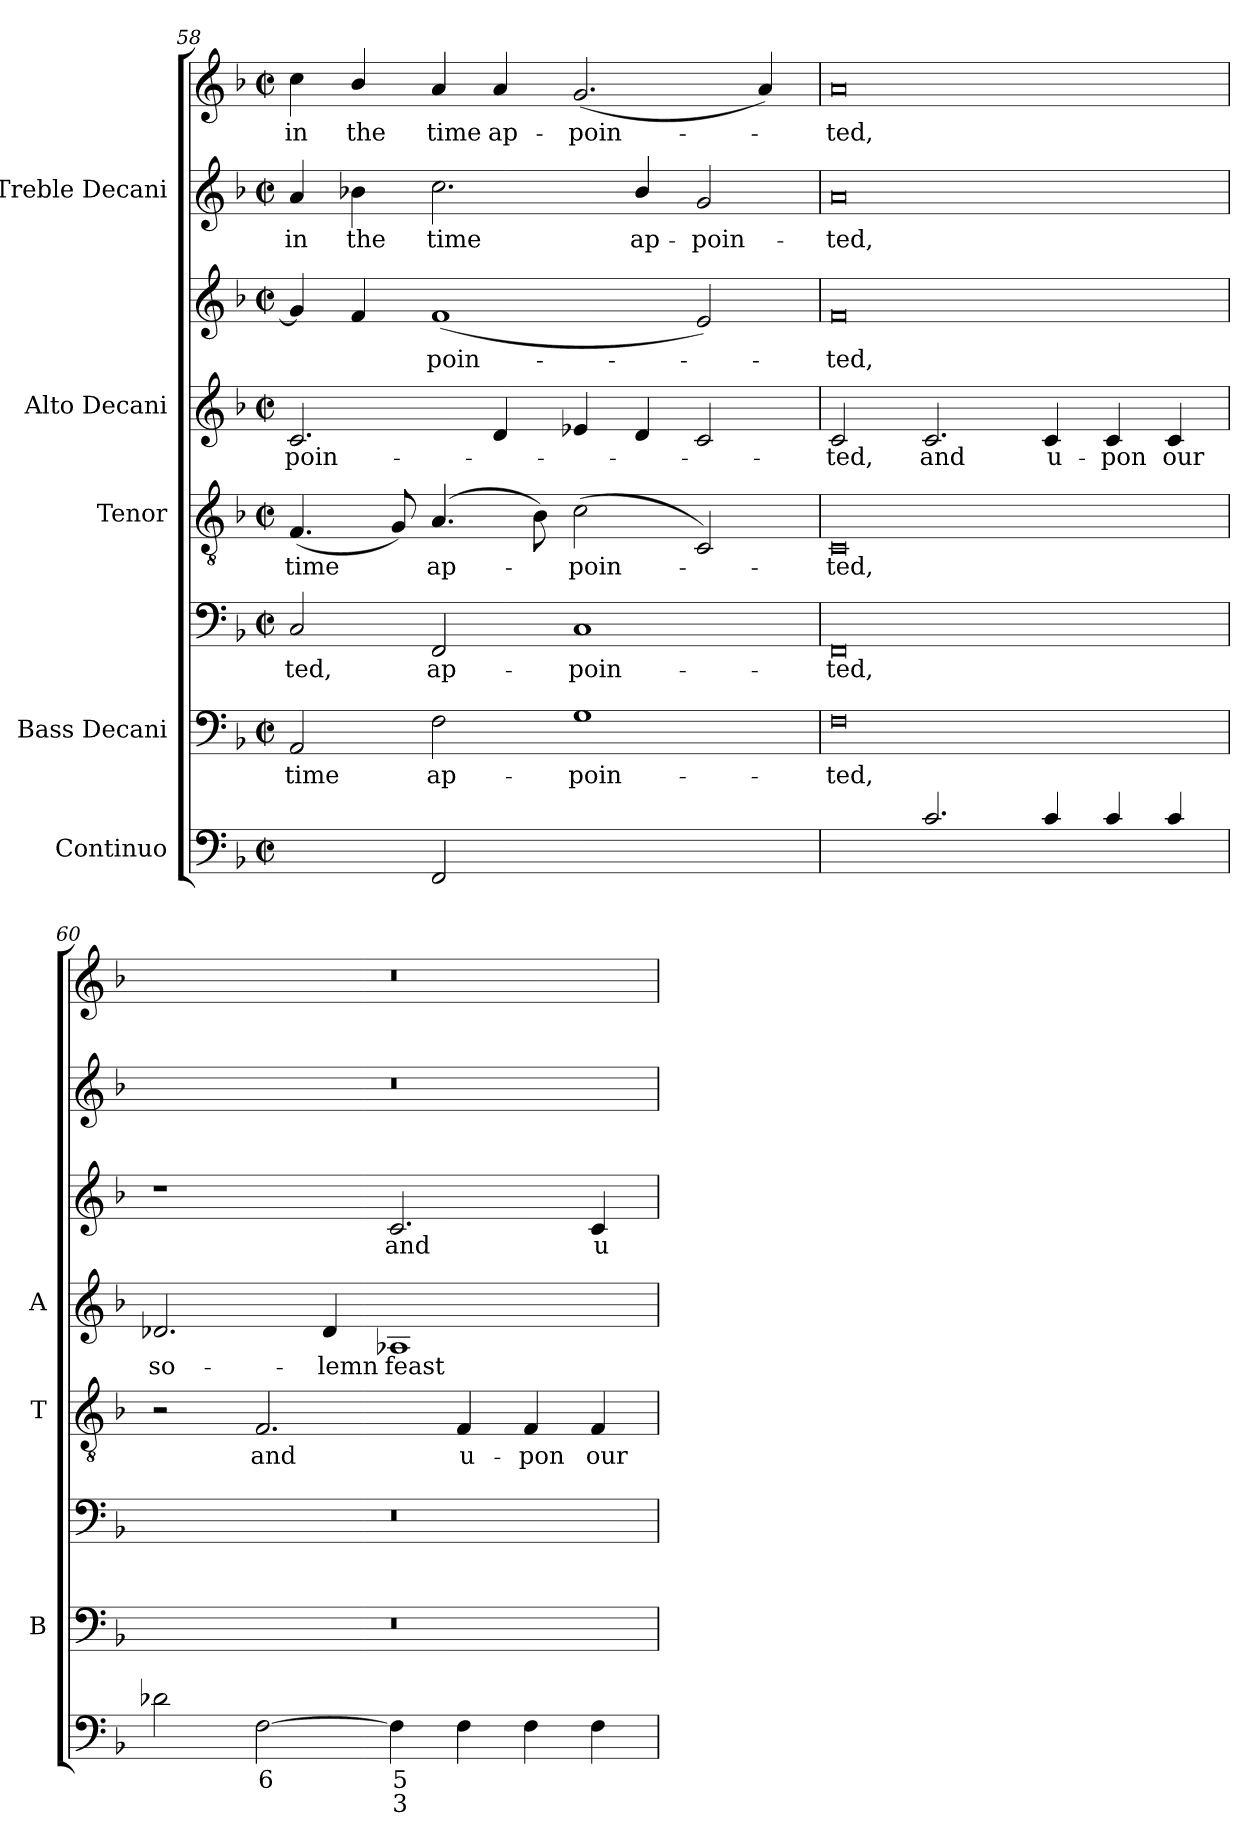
**kern	**text	**text	**kern	**text	**kern	**text	**kern	**text	**kern	**text	**kern	**text	**kern	**text	**kern	**text
*part5	*part5	*part5	*part4	*part4	*part4	*part4	*part3	*part3	*part2	*part2	*part2	*part2	*part1	*part1	*part1	*part1
*staff8	*staff8	*staff8	*staff7	*staff7	*staff6	*staff6	*staff5	*staff5	*staff4	*staff4	*staff3	*staff3	*staff2	*staff2	*staff1	*staff1
*I"Continuo	*	*	*I"Bass Decani	*	*	*	*I"Tenor	*	*I"Alto Decani	*	*	*	*I"Treble Decani	*	*	*
*	*	*	*I'B	*	*	*	*I'T	*	*I'A	*	*	*	*	*	*	*
!!LO:LB:g=z
*clefF4	*	*	*clefF4	*	*clefF4	*	*clefGv2	*	*clefG2	*	*clefG2	*	*clefG2	*	*clefG2	*
*k[b-]	*	*	*k[b-]	*	*k[b-]	*	*k[b-]	*	*k[b-]	*	*k[b-]	*	*k[b-]	*	*k[b-]	*
*F:	*	*	*F:	*	*F:	*	*F:	*	*F:	*	*F:	*	*F:	*	*F:	*
*M4/2	*	*	*M4/2	*	*M4/2	*	*M4/2	*	*M4/2	*	*M4/2	*	*M4/2	*	*M4/2	*
*met(c|)	*	*	*met(c|)	*	*met(c|)	*	*met(c|)	*	*met(c|)	*	*met(c|)	*	*met(c|)	*	*met(c|)	*
=58	=58	=58	=58	=58	=58	=58	=58	=58	=58	=58	=58	=58	=58	=58	=58	=58
!	!LO:LY:b	!LO:LY:b	!	!LO:LY:b	!	!LO:LY:b	!	!LO:LY:b	!	!LO:LY:b	!	!	!	!LO:LY:b	!	!LO:LY:b
[4AAyy	7	6	2AA	-time	2C	ted,	(<4.F	time	2.c	poin-	4g]	.	4a	in	4cc	in
!	!LO:LY:b	!	!	!	!	!	!	!	!	!	!	!	!	!LO:LY:b	!	!LO:LY:b
4AAyy]	6	.	.	.	.	.	.	.	.	.	4f	.	4b-X	the	4b-/	the
.	.	.	.	.	.	.	8G)	.	.	.	.	.	.	.	.	.
!	!	!	!	!LO:LY:b	!	!LO:LY:b	!	!LO:LY:b	!	!	!	!LO:LY:b	!	!LO:LY:b	!	!LO:LY:b
2FF	.	.	2F	ap-	2FF	ap-	(<4.A	ap-	.	.	(<1f	-poin-	2.cc	time	4a	time
!	!	!	!	!	!	!	!	!	!	!	!	!	!	!	!	!LO:LY:b
.	.	.	.	.	.	.	.	.	4d	.	.	.	.	.	4a	ap-
.	.	.	.	.	.	.	8B-)	.	.	.	.	.	.	.	.	.
!	!LO:LY:b	!	!	!LO:LY:b	!	!LO:LY:b	!	!LO:LY:b	!	!	!	!	!	!	!	!LO:LY:b
[2Cyy	4	.	1G	-poin-	1C	-poin-	(<2c	poin-	4e-X	.	.	.	.	.	(<2.g	-poin-
!	!	!	!	!	!	!	!	!	!	!	!	!	!	!LO:LY:b	!	!
.	.	.	.	.	.	.	.	.	4d	.	.	.	4b-/	ap-	.	.
!	!LO:LY:b	!	!	!	!	!	!	!	!	!	!	!	!	!LO:LY:b	!	!
2Cyy]	3	.	.	.	.	.	2C)	.	2c	.	2e)	.	2g	-poin-	.	.
.	.	.	.	.	.	.	.	.	.	.	.	.	.	.	4a)	.
=59	=59	=59	=59	=59	=59	=59	=59	=59	=59	=59	=59	=59	=59	=59	=59	=59
!	!	!	!	!LO:LY:b	!	!LO:LY:b	!	!LO:LY:b	!	!LO:LY:b	!	!LO:LY:b	!	!LO:LY:b	!	!LO:LY:b
2FFyy	.	.	0F	ted,	0FF	-ted,	0C	ted,	2c	ted,	0f	ted,	0a	ted,	0a	-ted,
!	!	!	!	!	!	!	!	!	!	!LO:LY:b	!	!	!	!	!	!
2.c/	.	.	.	.	.	.	.	.	2.c	and	.	.	.	.	.	.
!	!	!	!	!	!	!	!	!	!	!LO:LY:b	!	!	!	!	!	!
4c/	.	.	.	.	.	.	.	.	4c	u-	.	.	.	.	.	.
!	!	!	!	!	!	!	!	!	!	!LO:LY:b	!	!	!	!	!	!
4c/	.	.	.	.	.	.	.	.	4c	-pon	.	.	.	.	.	.
!	!	!	!	!	!	!	!	!	!	!LO:LY:b	!	!	!	!	!	!
4c/	.	.	.	.	.	.	.	.	4c	our	.	.	.	.	.	.
=60	=60	=60	=60	=60	=60	=60	=60	=60	=60	=60	=60	=60	=60	=60	=60	=60
!	!	!	!	!	!	!	!	!	!	!LO:LY:b	!	!	!	!	!	!
2d-X	.	.	0r	.	0r	.	2r	.	2.d-X	-so-	1r	.	0r	.	0r	.
!	!LO:LY:b	!	!	!	!	!	!	!LO:LY:b	!	!	!	!	!	!	!	!
[2F	6	.	.	.	.	.	2.F	and	.	.	.	.	.	.	.	.
!	!	!	!	!	!	!	!	!	!	!LO:LY:b	!	!	!	!	!	!
.	.	.	.	.	.	.	.	.	4d-	-lemn	.	.	.	.	.	.
!	!LO:LY:b	!LO:LY:b	!	!	!	!	!	!	!	!LO:LY:b	!	!LO:LY:b	!	!	!	!
4F]	5	3	.	.	.	.	.	.	1A-X	feast-	2.c	and	.	.	.	.
!	!	!	!	!	!	!	!	!LO:LY:b	!	!	!	!	!	!	!	!
4F	.	.	.	.	.	.	4F	u-	.	.	.	.	.	.	.	.
!	!	!	!	!	!	!	!	!LO:LY:b	!	!	!	!	!	!	!	!
4F	.	.	.	.	.	.	4F	-pon	.	.	.	.	.	.	.	.
!	!	!	!	!	!	!	!	!LO:LY:b	!	!	!	!LO:LY:b	!	!	!	!
4F	.	.	.	.	.	.	4F	our	.	.	4c	u-	.	.	.	.
=	=	=	=	=	=	=	=	=	=	=	=	=	=	=	=	=
*-	*-	*-	*-	*-	*-	*-	*-	*-	*-	*-	*-	*-	*-	*-	*-	*-
